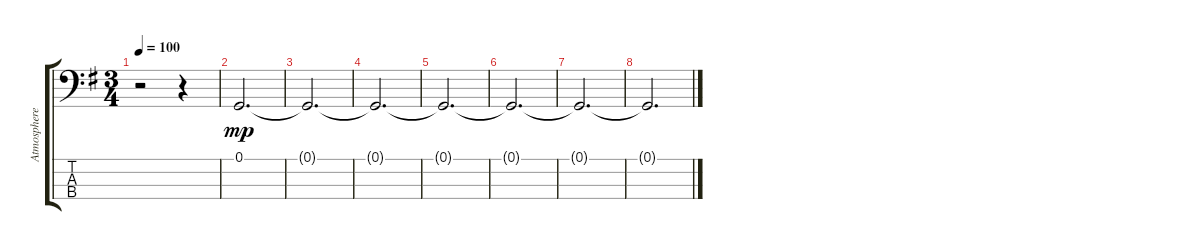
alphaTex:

\track ("Atmosphere" "Atmosphere") {instrument fx7echoes}
\staff {score tabs}
\tuning (G2 D2 A1 E1) {hide}
\ts (3 4)
\tempo 100
\clef f4
\ks g
r.2{dy mp} r.4 |
0.1.2{d} |
0.1{t}.2{d} |
0.1{t}.2{d} |
0.1{t}.2{d} |
0.1{t}.2{d} |
0.1{t}.2{d} |
0.1{t}.2{d}
